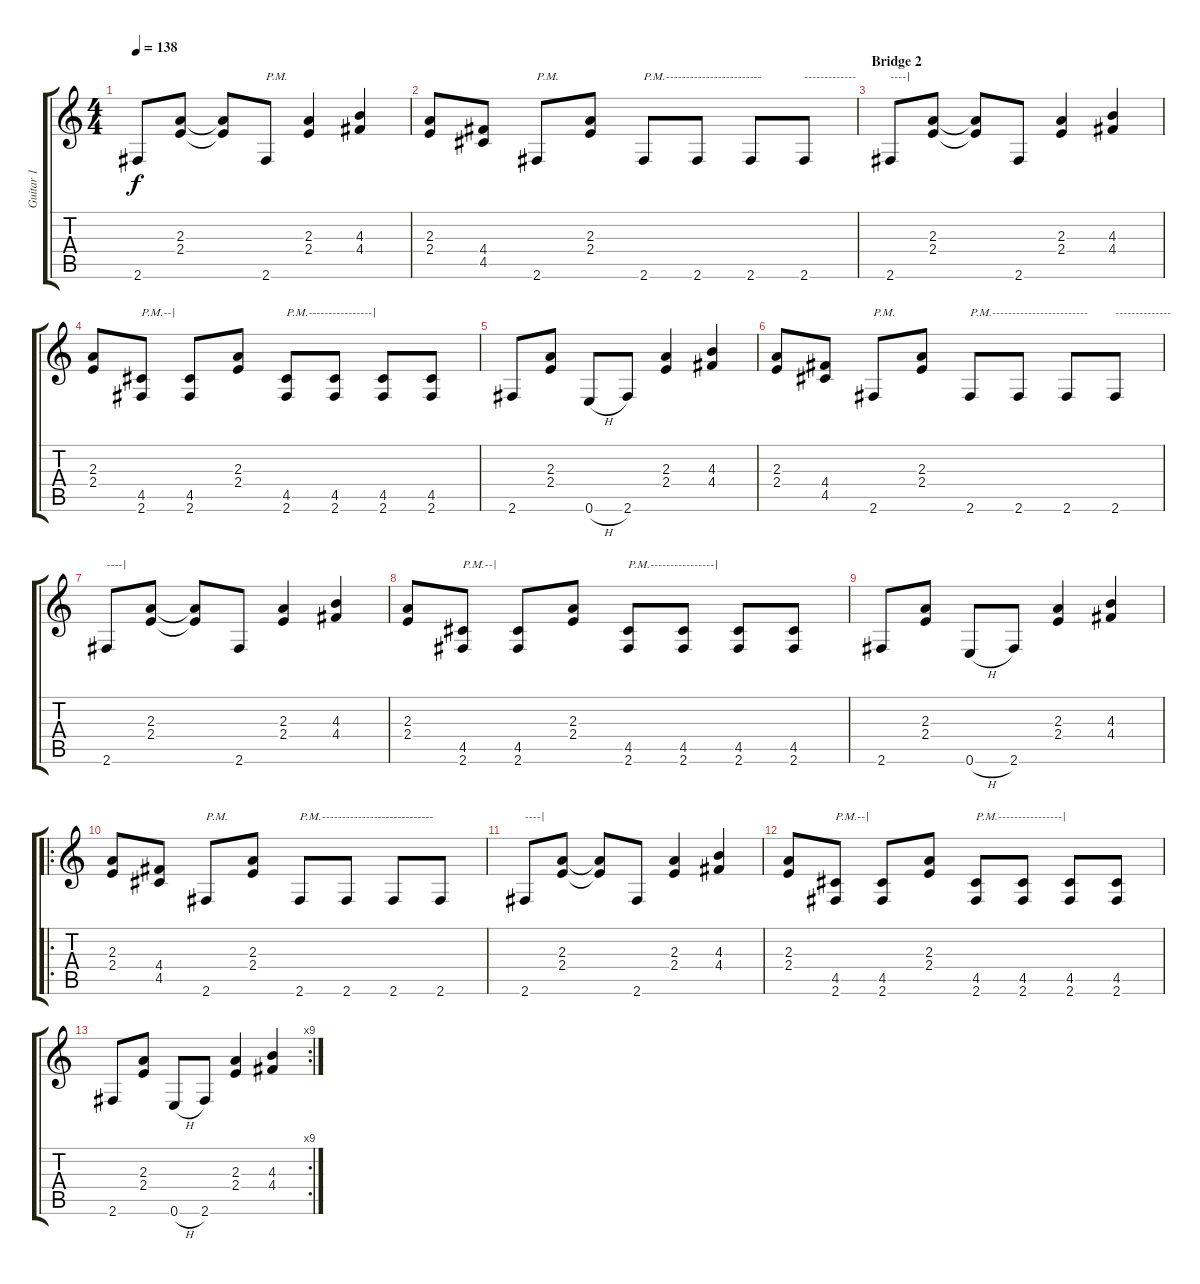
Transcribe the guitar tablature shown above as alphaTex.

\track ("Guitar 1" "Guitar 1") {instrument overdrivenguitar}
\staff {score tabs}
\tuning (E4 B3 G3 D3 A2 E2) {hide}
\ts (4 4)
\tempo 138
\clef g2
\ks c
2.6.8{dy f} (2.3 2.4).8 (2.3{t} 2.4{t}).8 2.6.8{txt "P.M."} (2.3 2.4).4 (4.3 4.4).4 |
(2.3 2.4).8 (4.4 4.5).8 2.6.8{txt "P.M."} (2.3 2.4).8 2.6.8{txt "P.M.------------------------"} 2.6.8 2.6.8 2.6.8{txt "-------------"} |
\section ("" "Bridge 2")
2.6.8{txt "----|"} (2.3 2.4).8 (2.3{t} 2.4{t}).8 2.6.8 (2.3 2.4).4 (4.3 4.4).4 |
(2.3 2.4).8 (4.5 2.6).8{txt "P.M.--|"} (4.5 2.6).8 (2.3 2.4).8 (4.5 2.6).8{txt "P.M.----------------|"} (4.5 2.6).8 (4.5 2.6).8 (4.5 2.6).8 |
2.6.8 (2.3 2.4).8 0.6{h}.8 2.6.8 (2.3 2.4).4 (4.3 4.4).4 |
(2.3 2.4).8 (4.4 4.5).8 2.6.8{txt "P.M."} (2.3 2.4).8 2.6.8{txt "P.M.------------------------"} 2.6.8 2.6.8 2.6.8{txt "--------------"} |
2.6.8{txt "----|"} (2.3 2.4).8 (2.3{t} 2.4{t}).8 2.6.8 (2.3 2.4).4 (4.3 4.4).4 |
(2.3 2.4).8 (4.5 2.6).8{txt "P.M.--|"} (4.5 2.6).8 (2.3 2.4).8 (4.5 2.6).8{txt "P.M.----------------|"} (4.5 2.6).8 (4.5 2.6).8 (4.5 2.6).8 |
2.6.8 (2.3 2.4).8 0.6{h}.8 2.6.8 (2.3 2.4).4 (4.3 4.4).4 |
\ro
(2.3 2.4).8 (4.4 4.5).8 2.6.8{txt "P.M."} (2.3 2.4).8 2.6.8{txt "P.M.----------------------------"} 2.6.8 2.6.8 2.6.8 |
2.6.8{txt "----|"} (2.3 2.4).8 (2.3{t} 2.4{t}).8 2.6.8 (2.3 2.4).4 (4.3 4.4).4 |
(2.3 2.4).8 (4.5 2.6).8{txt "P.M.--|"} (4.5 2.6).8 (2.3 2.4).8 (4.5 2.6).8{txt "P.M.----------------|"} (4.5 2.6).8 (4.5 2.6).8 (4.5 2.6).8 |
\rc 9
2.6.8 (2.3 2.4).8 0.6{h}.8 2.6.8 (2.3 2.4).4 (4.3 4.4).4
